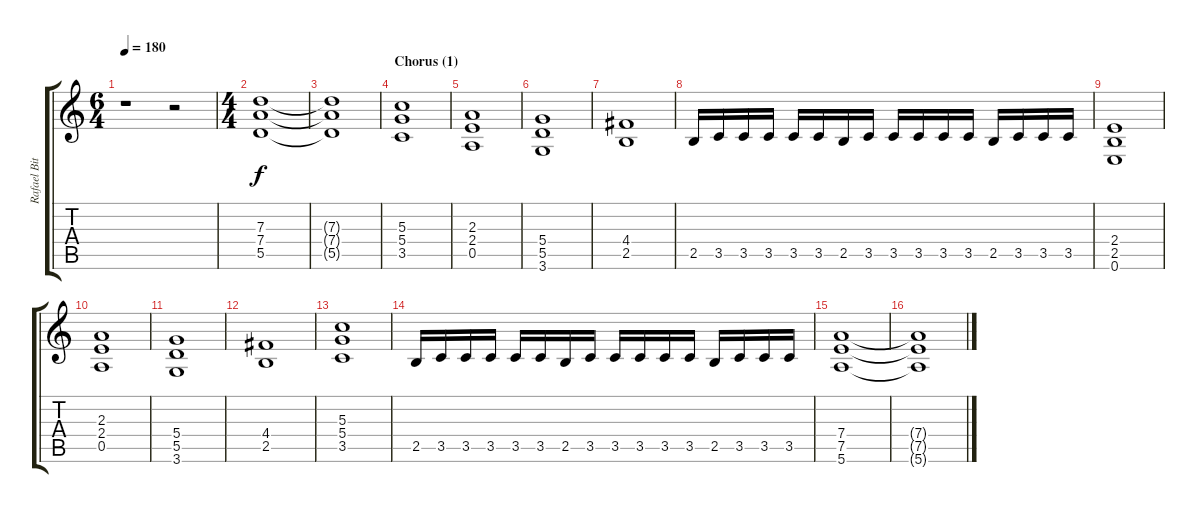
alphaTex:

\track ("Rafael Bittencourt" "Rafael Bit") {instrument distortionguitar}
\staff {score tabs}
\tuning (E4 B3 G3 D3 A2 E2) {hide}
\ts (6 4)
\tempo 180
\clef g2
\ks c
r.1{dy mf} r.2 |
\ts (4 4)
(7.3 7.4 5.5).1{dy f} |
(7.3{t} 7.4{t} 5.5{t}).1 |
\section ("" "Chorus (1)")
(5.3 5.4 3.5).1 |
(2.3 2.4 0.5).1 |
(5.4 5.5 3.6).1 |
(4.4 2.5).1 |
2.5.16 3.5.16 3.5.16 3.5.16 3.5.16 3.5.16 2.5.16 3.5.16 3.5.16 3.5.16 3.5.16 3.5.16 2.5.16 3.5.16 3.5.16 3.5.16 |
(2.4 2.5 0.6).1 |
(2.3 2.4 0.5).1 |
(5.4 5.5 3.6).1 |
(4.4 2.5).1 |
(5.3 5.4 3.5).1 |
2.5.16 3.5.16 3.5.16 3.5.16 3.5.16 3.5.16 2.5.16 3.5.16 3.5.16 3.5.16 3.5.16 3.5.16 2.5.16 3.5.16 3.5.16 3.5.16 |
(7.4 7.5 5.6).1 |
(7.4{t} 7.5{t} 5.6{t}).1
